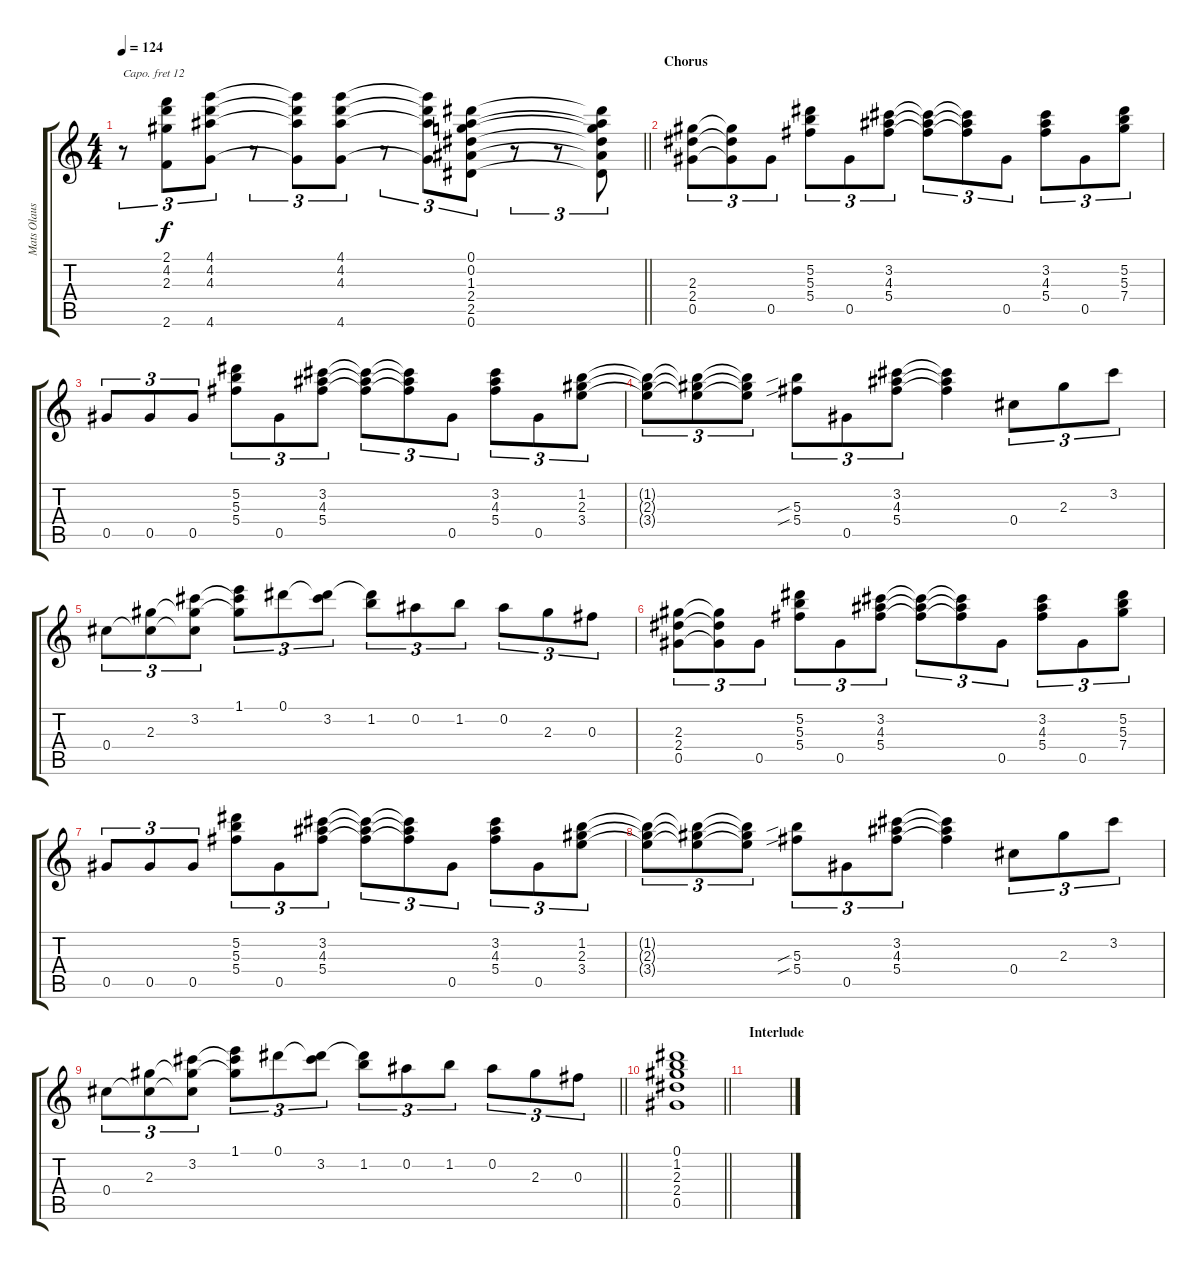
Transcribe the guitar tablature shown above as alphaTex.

\track ("Mats Olausson " "Mats Olaus") {instrument rockorgan}
\staff {score tabs}
\capo 12
\tuning (Eb5 Bb4 Gb4 Db4 Ab3 Eb3) {hide}
\ts (4 4)
\tempo 124
\clef g2
\barLineRight lightlight
\ks c
r.8{tu (3 2) dy f} (2.1{t} 4.2{t} 2.3{t} 2.6{t}).8{tu (3 2)} (4.1 4.2 4.3 4.6).8{tu (3 2)} r.8{tu (3 2)} (4.1{t} 4.2{t} 4.3{t} 4.6{t}).8{tu (3 2)} (4.1 4.2 4.3 4.6).8{tu (3 2)} r.8{tu (3 2)} (4.1{t} 4.2{t} 4.3{t} 4.6{t}).8{tu (3 2)} (0.1 0.2 1.3 2.4 2.5 0.6).8{tu (3 2)} r.8{tu (3 2)} r.8{tu (3 2)} (0.1{t} 0.2{t} 1.3{t} 2.4{t} 2.5{t} 0.6{t}).8{tu (3 2)} |
\section ("" "Chorus")
(2.3 2.4 0.5).8{tu (3 2)} (2.3{t} 2.4{t} 0.5{t}).8{tu (3 2)} 0.5.8{tu (3 2)} (5.2 5.3 5.4).8{tu (3 2)} 0.5.8{tu (3 2)} (3.2 4.3 5.4).8{tu (3 2)} (3.2{t} 4.3{t} 5.4{t}).8{tu (3 2)} (3.2{t} 4.3{t} 5.4{t}).8{tu (3 2)} 0.5.8{tu (3 2)} (3.2 4.3 5.4).8{tu (3 2)} 0.5.8{tu (3 2)} (5.2 5.3 7.4).8{tu (3 2)} |
0.5.8{tu (3 2)} 0.5.8{tu (3 2)} 0.5.8{tu (3 2)} (5.2 5.3 5.4).8{tu (3 2)} 0.5.8{tu (3 2)} (3.2 4.3 5.4).8{tu (3 2)} (3.2{t} 4.3{t} 5.4{t}).8{tu (3 2)} (3.2{t} 4.3{t} 5.4{t}).8{tu (3 2)} 0.5.8{tu (3 2)} (3.2 4.3 5.4).8{tu (3 2)} 0.5.8{tu (3 2)} (1.2 2.3 3.4).8{tu (3 2)} |
(1.2{t} 2.3{t} 3.4{t}).8{tu (3 2)} (1.2{t} 2.3{t} 3.4{t}).8{tu (3 2)} (1.2{t} 2.3{t} 3.4{t}).8{tu (3 2)} (5.3{sib} 5.4{sib}).8{tu (3 2)} 0.5.8{tu (3 2)} (3.2 4.3 5.4).8{tu (3 2)} (3.2{t} 4.3{t} 5.4{t}).4 0.4.8{tu (3 2)} 2.3.8{tu (3 2)} 3.2.8{tu (3 2)} |
0.4.8{tu (3 2)} (2.3 0.4{t}).8{tu (3 2)} (3.2 2.3{t} 0.4{t}).8{tu (3 2)} (1.1 3.2{t} 2.3{t}).8{tu (3 2)} 0.1.8{tu (3 2)} (0.1{t} 3.2).8{tu (3 2)} (0.1{t} 1.2).8{tu (3 2)} 0.2.8{tu (3 2)} 1.2.8{tu (3 2)} 0.2.8{tu (3 2)} 2.3.8{tu (3 2)} 0.3.8{tu (3 2)} |
(2.3 2.4 0.5).8{tu (3 2)} (2.3{t} 2.4{t} 0.5{t}).8{tu (3 2)} 0.5.8{tu (3 2)} (5.2 5.3 5.4).8{tu (3 2)} 0.5.8{tu (3 2)} (3.2 4.3 5.4).8{tu (3 2)} (3.2{t} 4.3{t} 5.4{t}).8{tu (3 2)} (3.2{t} 4.3{t} 5.4{t}).8{tu (3 2)} 0.5.8{tu (3 2)} (3.2 4.3 5.4).8{tu (3 2)} 0.5.8{tu (3 2)} (5.2 5.3 7.4).8{tu (3 2)} |
0.5.8{tu (3 2)} 0.5.8{tu (3 2)} 0.5.8{tu (3 2)} (5.2 5.3 5.4).8{tu (3 2)} 0.5.8{tu (3 2)} (3.2 4.3 5.4).8{tu (3 2)} (3.2{t} 4.3{t} 5.4{t}).8{tu (3 2)} (3.2{t} 4.3{t} 5.4{t}).8{tu (3 2)} 0.5.8{tu (3 2)} (3.2 4.3 5.4).8{tu (3 2)} 0.5.8{tu (3 2)} (1.2 2.3 3.4).8{tu (3 2)} |
(1.2{t} 2.3{t} 3.4{t}).8{tu (3 2)} (1.2{t} 2.3{t} 3.4{t}).8{tu (3 2)} (1.2{t} 2.3{t} 3.4{t}).8{tu (3 2)} (5.3{sib} 5.4{sib}).8{tu (3 2)} 0.5.8{tu (3 2)} (3.2 4.3 5.4).8{tu (3 2)} (3.2{t} 4.3{t} 5.4{t}).4 0.4.8{tu (3 2)} 2.3.8{tu (3 2)} 3.2.8{tu (3 2)} |
\barLineRight lightlight
0.4.8{tu (3 2)} (2.3 0.4{t}).8{tu (3 2)} (3.2 2.3{t} 0.4{t}).8{tu (3 2)} (1.1 3.2{t} 2.3{t}).8{tu (3 2)} 0.1.8{tu (3 2)} (0.1{t} 3.2).8{tu (3 2)} (0.1{t} 1.2).8{tu (3 2)} 0.2.8{tu (3 2)} 1.2.8{tu (3 2)} 0.2.8{tu (3 2)} 2.3.8{tu (3 2)} 0.3.8{tu (3 2)} |
\barLineRight lightlight
(0.1 1.2 2.3 2.4 0.5).1 |
\section ("" "Interlude")
